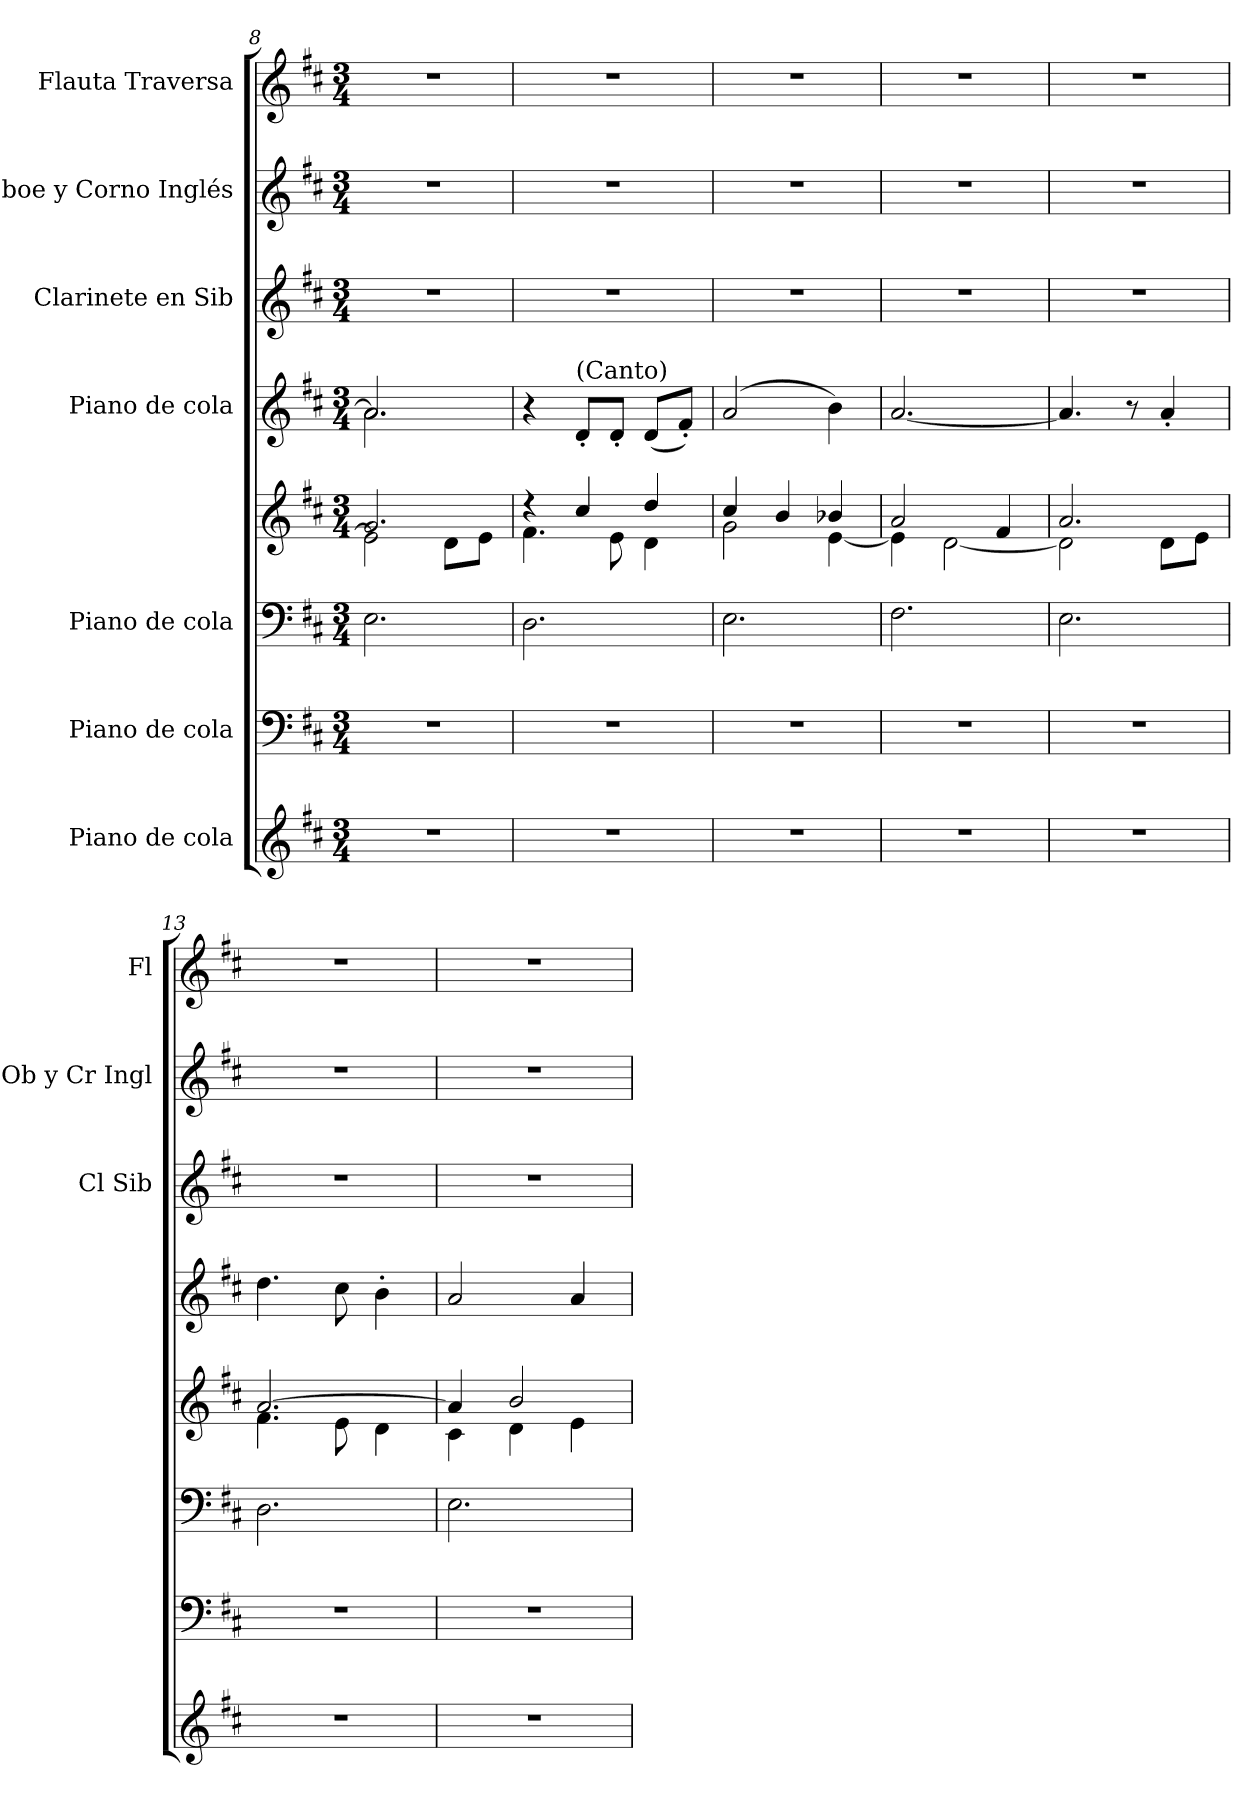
**kern	**kern	**kern	**kern	**kern	**kern	**kern	**kern
*part7	*part6	*part5	*part5	*part4	*part3	*part2	*part1
*staff8	*staff7	*staff6	*staff5	*staff4	*staff3	*staff2	*staff1
*I"Piano de cola	*I"Piano de cola	*I"Piano de cola	*	*I"Piano de cola	*I"Clarinete en Sib	*I"Oboe y Corno Inglés	*I"Flauta Traversa
*	*	*	*	*	*I'Cl Sib	*I'Ob y Cr Ingl	*I'Fl
*clefG2	*clefF4	*clefF4	*clefG2	*clefG2	*clefG2	*clefG2	*clefG2
*k[f#c#]	*k[f#c#]	*k[f#c#]	*k[f#c#]	*k[f#c#]	*k[f#c#]	*k[f#c#]	*k[f#c#]
*M3/4	*M3/4	*M3/4	*M3/4	*M3/4	*M3/4	*M3/4	*M3/4
=8	=8	=8	=8	=8	=8	=8	=8
*	*	*	*^	*^	*	*	*
2.r	2.r	2.E\	2.g/	2e\]	2.a/	2.a\]	2.r	2.r	2.r
.	.	.	.	8d\L	.	.	.	.	.
.	.	.	.	8e\J	.	.	.	.	.
*	*	*	*	*	*v	*v	*	*	*
=9	=9	=9	=9	=9	=9	=9	=9	=9
2.r	2.r	2.D\	4r	4.f#\	4r	2.r	2.r	2.r
!	!	!	!	!	!LO:TX:a:t=(Canto)	!	!	!
.	.	.	4cc#/	.	8d'/L	.	.	.
.	.	.	.	8e\	8d'/J	.	.	.
.	.	.	4dd/	4d\	(<8d/L	.	.	.
.	.	.	.	.	8f#'/J)	.	.	.
=10	=10	=10	=10	=10	=10	=10	=10	=10
2.r	2.r	2.E\	4cc#/	2g\	(>2a/	2.r	2.r	2.r
.	.	.	4b/	.	.	.	.	.
.	.	.	4b-X/	[4e\	4b\)	.	.	.
=11	=11	=11	=11	=11	=11	=11	=11	=11
2.r	2.r	2.F#\	2a/	4e\]	[2.a/	2.r	2.r	2.r
.	.	.	.	[2d\	.	.	.	.
.	.	.	4f#/	.	.	.	.	.
=12	=12	=12	=12	=12	=12	=12	=12	=12
2.r	2.r	2.E\	2.a/	2d\]	4.a/]	2.r	2.r	2.r
.	.	.	.	.	8r	.	.	.
.	.	.	.	8d\L	4a'/	.	.	.
.	.	.	.	8e\J	.	.	.	.
=13	=13	=13	=13	=13	=13	=13	=13	=13
2.r	2.r	2.D\	[2.a/	4.f#\	4.dd\	2.r	2.r	2.r
.	.	.	.	8e\	8cc#\	.	.	.
.	.	.	.	4d\	4b'\	.	.	.
!!LO:LB:g=z
=14	=14	=14	=14	=14	=14	=14	=14	=14
2.r	2.r	2.E\	4a/]	4c#\	2a/	2.r	2.r	2.r
.	.	.	2b/	4d\	.	.	.	.
.	.	.	.	4e\	4a/	.	.	.
*	*	*	*v	*v	*	*	*	*
=	=	=	=	=	=	=	=
*-	*-	*-	*-	*-	*-	*-	*-
